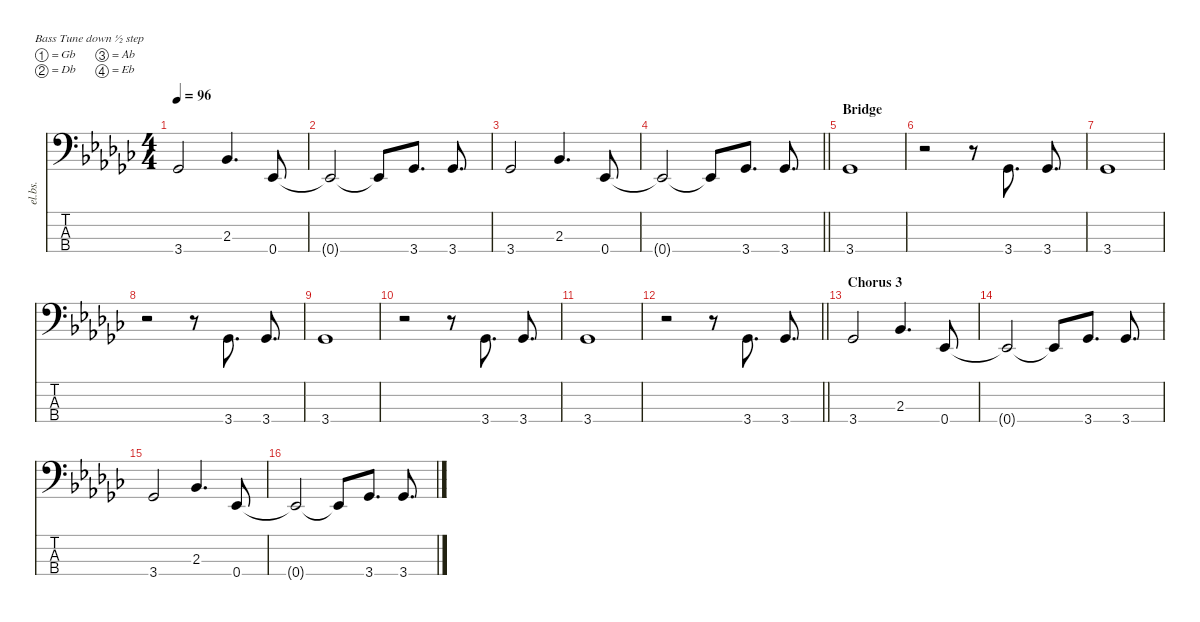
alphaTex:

\defaultSystemsLayout 4
\hideDynamics
\bracketExtendMode nobrackets
\otherSystemsTrackNameOrientation horizontal
\track ("Bass" "el.bs.") {defaultSystemsLayout 8 instrument electricbassfinger}
\staff {score tabs}
\tuning (Gb2 Db2 Ab1 Eb1)
\ts (4 4)
\tempo 96
\clef f4
\ks gb
3.4{acc b}.2{dy ff beam Up} 2.3{acc b}.4{d beam Up} 0.4{acc b}.8{beam Up} |
0.4{t acc b}.2{beam Up} 0.4{t acc b}.8{beam Up} 3.4{acc b}.8{d beam Up} 3.4{acc b}.8{d beam Up} |
3.4{acc b}.2{beam Up} 2.3{acc b}.4{d beam Up} 0.4{acc b}.8{beam Up} |
\barLineRight lightlight
0.4{t acc b}.2{beam Up} 0.4{t acc b}.8{dy f beam Up} 3.4{acc b}.8{d dy ff beam Up} 3.4{acc b}.8{d beam Up} |
\section ("" "Bridge")
3.4{acc b}.1{beam Up} |
r.2{beam Down} r.8{beam Down} 3.4{acc b}.8{d beam Up} 3.4{acc b}.8{d beam Up} |
3.4{acc b}.1{beam Up} |
r.2{beam Down} r.8{beam Down} 3.4{acc b}.8{d beam Up} 3.4{acc b}.8{d beam Up} |
3.4{acc b}.1{beam Up} |
r.2{beam Down} r.8{beam Down} 3.4{acc b}.8{d beam Up} 3.4{acc b}.8{d beam Up} |
3.4{acc b}.1{beam Up} |
\barLineRight lightlight
r.2{beam Down} r.8{beam Down} 3.4{acc b}.8{d beam Up} 3.4{acc b}.8{d beam Up} |
\section ("" "Chorus 3")
3.4{acc b}.2{beam Up} 2.3{acc b}.4{d beam Up} 0.4{acc b}.8{beam Up} |
0.4{t acc b}.2{beam Up} 0.4{t acc b}.8{beam Up} 3.4{acc b}.8{d beam Up} 3.4{acc b}.8{d beam Up} |
3.4{acc b}.2{beam Up} 2.3{acc b}.4{d beam Up} 0.4{acc b}.8{beam Up} |
0.4{t acc b}.2{beam Up} 0.4{t acc b}.8{beam Up} 3.4{acc b}.8{d beam Up} 3.4{acc b}.8{d beam Up}
